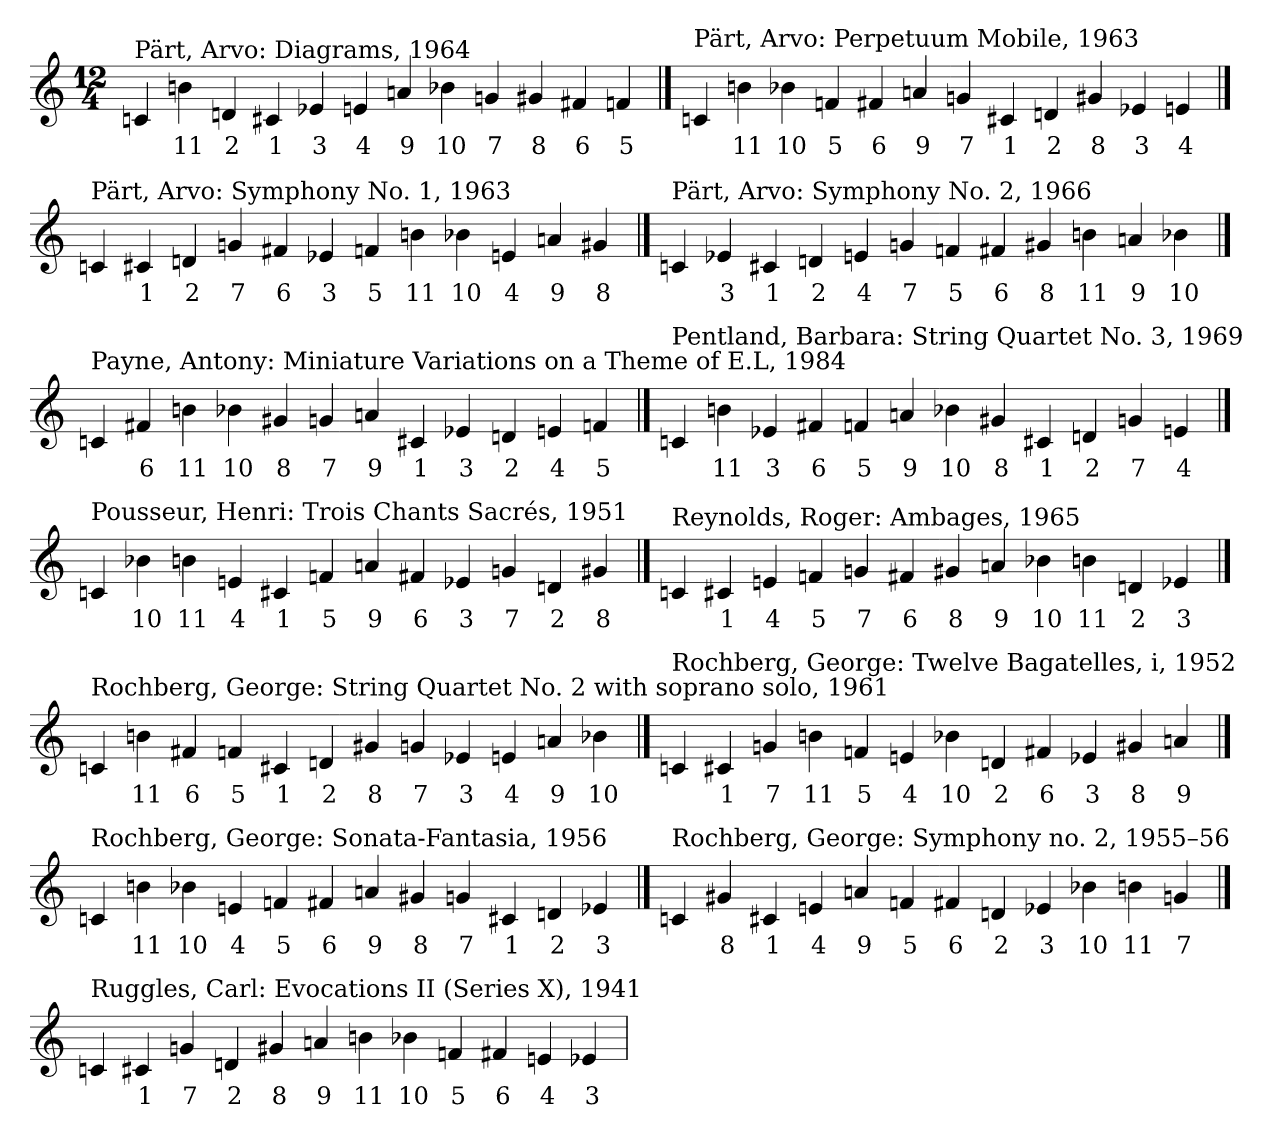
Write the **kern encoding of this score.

**kern	**text
*part1	*part1
*staff1	*staff1
!!LO:LB:g=z
*M12/4	*
==365	==365
!LO:TX:t=Pärt, Arvo&colon; Diagrams, 1964	!
4cn	.
4bn	11
4dn	2
4c#X	1
4e-X	3
4en	4
4an	9
4b-X	10
4gn	7
4g#X	8
4f#X	6
4fn	5
!!LO:LB:g=z
==366	==366
!LO:TX:t=Pärt, Arvo&colon; Perpetuum Mobile, 1963	!
4cn	.
4bn	11
4b-X	10
4fn	5
4f#X	6
4an	9
4gn	7
4c#X	1
4dn	2
4g#X	8
4e-X	3
4en	4
!!LO:LB:g=z
==367	==367
!LO:TX:t=Pärt, Arvo&colon; Symphony No. 1, 1963	!
4cn	.
4c#X	1
4dn	2
4gn	7
4f#X	6
4e-X	3
4fn	5
4bn	11
4b-X	10
4en	4
4an	9
4g#X	8
!!LO:LB:g=z
==368	==368
!LO:TX:t=Pärt, Arvo&colon; Symphony No. 2, 1966	!
4cn	.
4e-X	3
4c#X	1
4dn	2
4en	4
4gn	7
4fn	5
4f#X	6
4g#X	8
4bn	11
4an	9
4b-X	10
!!LO:LB:g=z
==369	==369
!LO:TX:t=Payne, Antony&colon; Miniature Variations on a Theme of E.L, 1984	!
4cn	.
4f#X	6
4bn	11
4b-X	10
4g#X	8
4gn	7
4an	9
4c#X	1
4e-X	3
4dn	2
4en	4
4fn	5
!!LO:LB:g=z
==370	==370
!LO:TX:t=Pentland, Barbara&colon; String Quartet No. 3, 1969	!
4cn	.
4bn	11
4e-X	3
4f#X	6
4fn	5
4an	9
4b-X	10
4g#X	8
4c#X	1
4dn	2
4gn	7
4en	4
!!LO:LB:g=z
==371	==371
!LO:TX:t=Pousseur, Henri&colon; Trois Chants Sacrés, 1951	!
4cn	.
4b-X	10
4bn	11
4en	4
4c#X	1
4fn	5
4an	9
4f#X	6
4e-X	3
4gn	7
4dn	2
4g#X	8
!!LO:LB:g=z
==372	==372
!LO:TX:t=Reynolds, Roger&colon; Ambages, 1965	!
4cn	.
4c#X	1
4en	4
4fn	5
4gn	7
4f#X	6
4g#X	8
4an	9
4b-X	10
4bn	11
4dn	2
4e-X	3
!!LO:LB:g=z
==373	==373
!LO:TX:t=Rochberg, George&colon; String Quartet No. 2 with soprano solo, 1961	!
4cn	.
4bn	11
4f#X	6
4fn	5
4c#X	1
4dn	2
4g#X	8
4gn	7
4e-X	3
4en	4
4an	9
4b-X	10
!!LO:LB:g=z
==374	==374
!LO:TX:t=Rochberg, George&colon; Twelve Bagatelles, i, 1952	!
4cn	.
4c#X	1
4gn	7
4bn	11
4fn	5
4en	4
4b-X	10
4dn	2
4f#X	6
4e-X	3
4g#X	8
4an	9
!!LO:LB:g=z
==375	==375
!LO:TX:t=Rochberg, George&colon; Sonata-Fantasia, 1956	!
4cn	.
4bn	11
4b-X	10
4en	4
4fn	5
4f#X	6
4an	9
4g#X	8
4gn	7
4c#X	1
4dn	2
4e-X	3
!!LO:LB:g=z
==376	==376
!LO:TX:t=Rochberg, George&colon; Symphony no. 2, 1955–56	!
4cn	.
4g#X	8
4c#X	1
4en	4
4an	9
4fn	5
4f#X	6
4dn	2
4e-X	3
4b-X	10
4bn	11
4gn	7
!!LO:LB:g=z
==377	==377
!LO:TX:t=Ruggles, Carl&colon; Evocations II (Series X), 1941	!
4cn	.
4c#X	1
4gn	7
4dn	2
4g#X	8
4an	9
4bn	11
4b-X	10
4fn	5
4f#X	6
4en	4
4e-X	3
=	=
*-	*-
